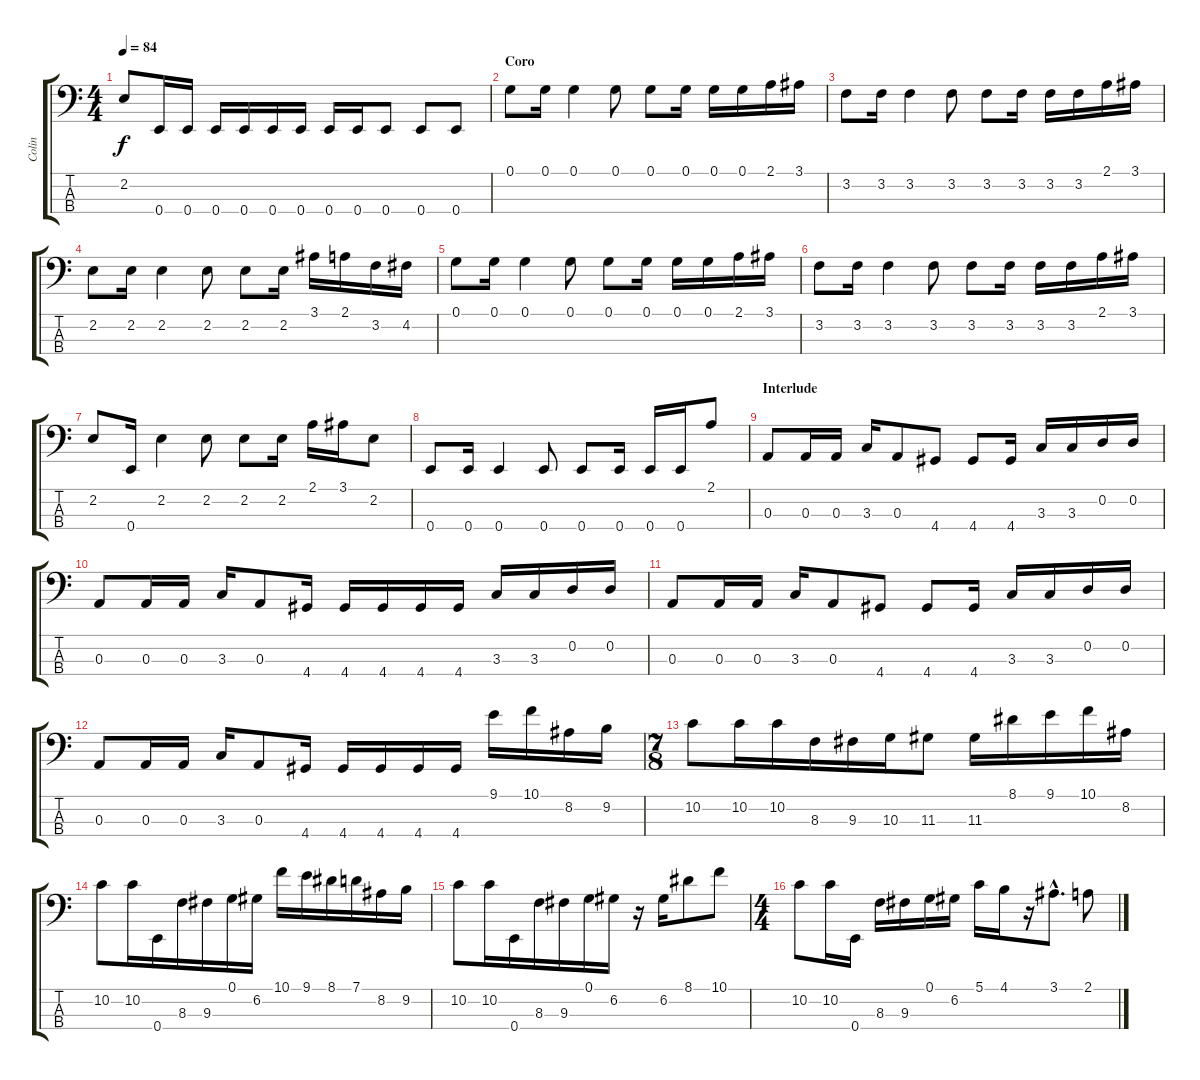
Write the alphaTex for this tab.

\track ("Colin" "Colin") {instrument electricbassfinger}
\staff {score tabs}
\tuning (G2 D2 A1 E1) {hide}
\ts (4 4)
\tempo 84
\clef f4
\ks c
2.2.8{dy f} 0.4.16 0.4.16 0.4.16 0.4.16 0.4.16 0.4.16 0.4.16 0.4.16 0.4.8 0.4.8 0.4.8 |
\section ("" "Coro")
0.1.8 0.1.16 0.1.4 0.1.8 0.1.8 0.1.16 0.1.16 0.1.16 2.1.16 3.1.16 |
3.2.8 3.2.16 3.2.4 3.2.8 3.2.8 3.2.16 3.2.16 3.2.16 2.1.16 3.1.16 |
2.2.8 2.2.16 2.2.4 2.2.8 2.2.8 2.2.16 3.1.16 2.1.16 3.2.16 4.2.16 |
0.1.8 0.1.16 0.1.4 0.1.8 0.1.8 0.1.16 0.1.16 0.1.16 2.1.16 3.1.16 |
3.2.8 3.2.16 3.2.4 3.2.8 3.2.8 3.2.16 3.2.16 3.2.16 2.1.16 3.1.16 |
2.2.8 0.4.16 2.2.4 2.2.8 2.2.8 2.2.16 2.1.16 3.1.16 2.2.8 |
0.4.8 0.4.16 0.4.4 0.4.8 0.4.8 0.4.16 0.4.16 0.4.16 2.1.8 |
\section ("" "Interlude")
0.3.8 0.3.16 0.3.16 3.3.16 0.3.8 4.4.8 4.4.8 4.4.16 3.3.16 3.3.16 0.2.16 0.2.16 |
0.3.8 0.3.16 0.3.16 3.3.16 0.3.8 4.4.16 4.4.16 4.4.16 4.4.16 4.4.16 3.3.16 3.3.16 0.2.16 0.2.16 |
0.3.8 0.3.16 0.3.16 3.3.16 0.3.8 4.4.8 4.4.8 4.4.16 3.3.16 3.3.16 0.2.16 0.2.16 |
0.3.8 0.3.16 0.3.16 3.3.16 0.3.8 4.4.16 4.4.16 4.4.16 4.4.16 4.4.16 9.1.16 10.1.16 8.2.16 9.2.16 |
\ts (7 8)
10.2.8 10.2.16 10.2.16 8.3.16 9.3.16 10.3.16 11.3.8 11.3.16 8.1.16 9.1.16 10.1.16 8.2.16 |
10.2.8 10.2.16 0.4.16 8.3.16 9.3.16 0.1.16 6.2.16 10.1.16 9.1.16 8.1.16 7.1.16 8.2.16 9.2.16 |
10.2.8 10.2.16 0.4.16 8.3.16 9.3.16 0.1.16 6.2.16 r.16 6.2.16 8.1.8 10.1.8 |
\ts (4 4)
10.2.8 10.2.16 0.4.16 8.3.16 9.3.16 0.1.16 6.2.16 5.1.16 4.1.16 r.16 3.1{hac}.8{d} 2.1.8
